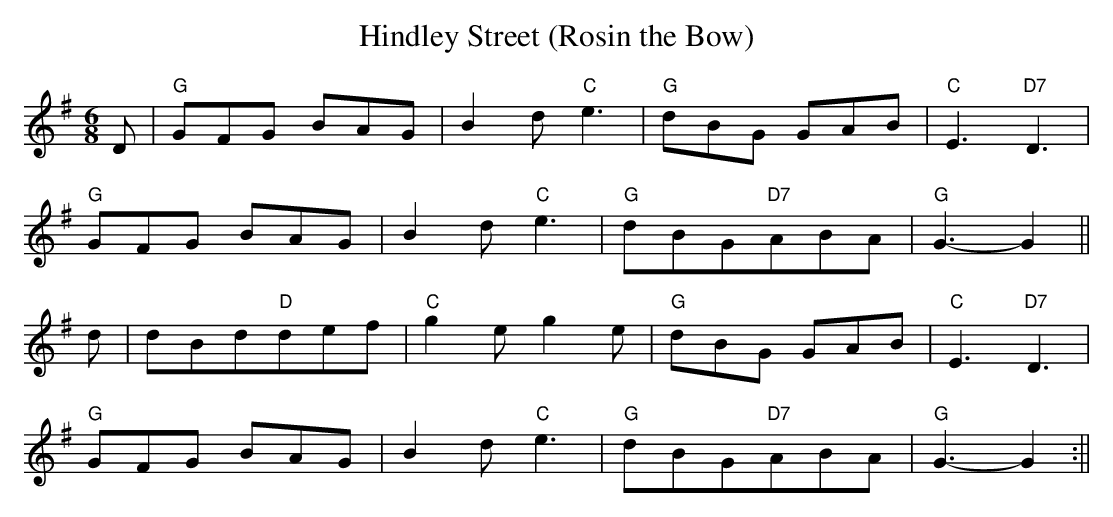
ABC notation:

X:1
T:Hindley Street (Rosin the Bow)
M:6/8
L:1/8
K:G
D|"G"GFG BAG|B2d "C"e3|"G"dBG GAB|"C"E3"D7"D3|
"G"GFG BAG|B2d "C"e3|"G"dBG"D7"ABA|"G"G3-G2||
d|dBd"D"def|"C"g2e g2e|"G"dBG GAB|"C"E3"D7"D3|
"G"GFG BAG|B2d "C"e3|"G"dBG"D7"ABA|"G"G3-G2:||
